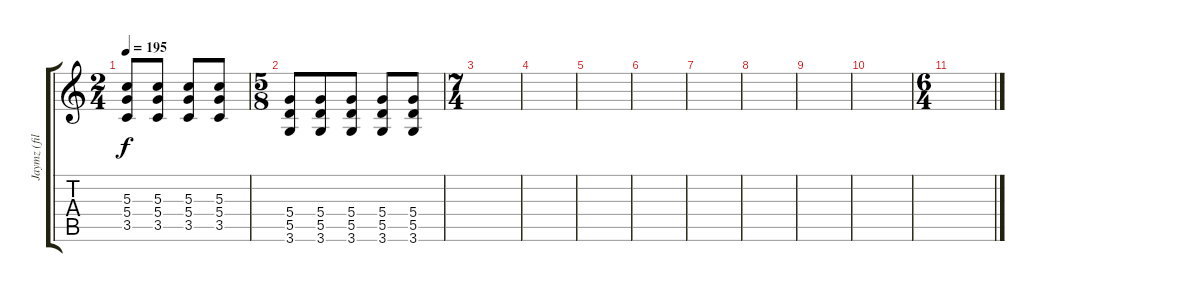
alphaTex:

\track ("Jaymz (fills)" "Jaymz (fil") {instrument overdrivenguitar}
\staff {score tabs}
\tuning (E4 B3 G3 D3 A2 E2) {hide}
\ts (2 4)
\tempo 195
\clef g2
\ks c
(5.3 5.4 3.5).8{dy f} (5.3 5.4 3.5).8 (5.3 5.4 3.5).8 (5.3 5.4 3.5).8 |
\ts (5 8)
(5.4 5.5 3.6).8 (5.4 5.5 3.6).8 (5.4 5.5 3.6).8 (5.4 5.5 3.6).8 (5.4 5.5 3.6).8 |
\ts (7 4)
|
|
|
|
|
|
|
|
\ts (6 4)
